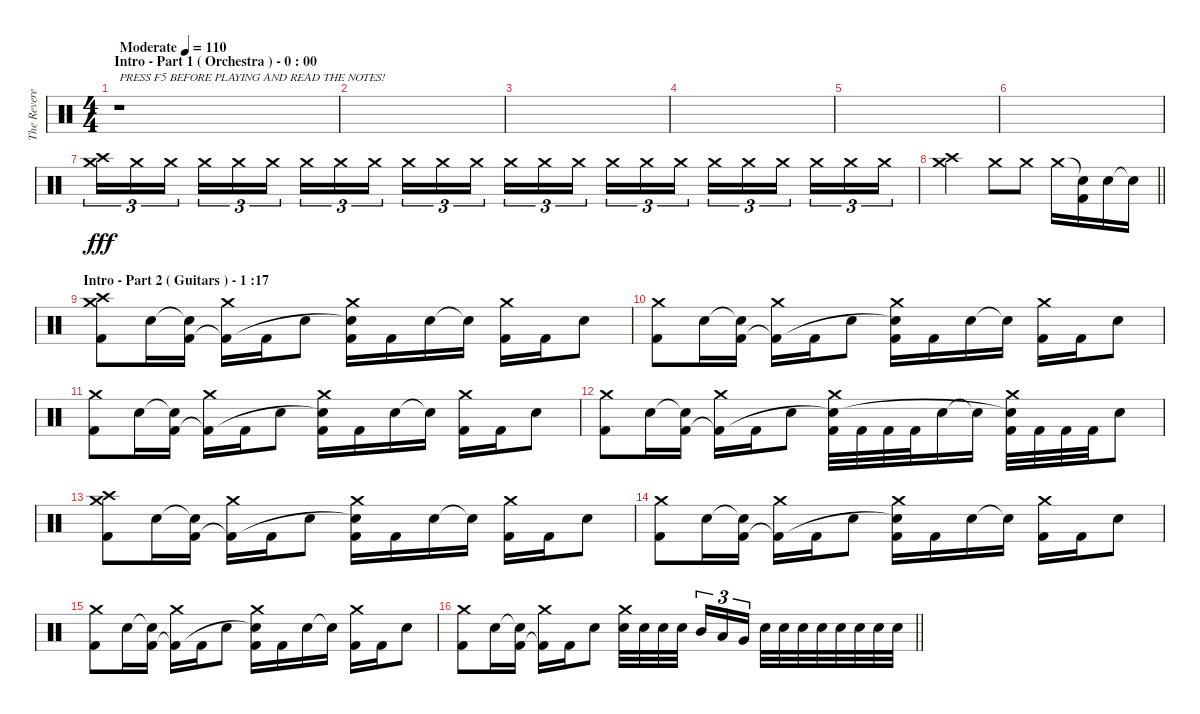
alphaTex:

\track ("The Reverend " "The Revere") {instrument percussion}
\staff {score}
\articulation defaults
\ts (4 4)
\section ("" "Intro - Part 1 ( Orchestra ) - 0 : 00")
\tempo (110 "Moderate")
\clef neutral
\ks c
r.1{txt "PRESS F5 BEFORE PLAYING AND READ THE NOTES!" dy fff} |
|
|
|
|
|
("Crash high (hit)" "Crash medium (hit)").16{tu (3 2) volume 16} "Crash medium (hit)".16{tu (3 2)} "Crash medium (hit)".16{tu (3 2) beam splitsecondary} "Crash medium (hit)".16{tu (3 2)} "Crash medium (hit)".16{tu (3 2)} "Crash medium (hit)".16{tu (3 2)} "Crash medium (hit)".16{tu (3 2)} "Crash medium (hit)".16{tu (3 2)} "Crash medium (hit)".16{tu (3 2) beam splitsecondary} "Crash medium (hit)".16{tu (3 2)} "Crash medium (hit)".16{tu (3 2)} "Crash medium (hit)".16{tu (3 2)} "Crash medium (hit)".16{tu (3 2)} "Crash medium (hit)".16{tu (3 2)} "Crash medium (hit)".16{tu (3 2) beam splitsecondary} "Crash medium (hit)".16{tu (3 2)} "Crash medium (hit)".16{tu (3 2)} "Crash medium (hit)".16{tu (3 2)} "Crash medium (hit)".16{tu (3 2)} "Crash medium (hit)".16{tu (3 2)} "Crash medium (hit)".16{tu (3 2) beam splitsecondary} "Crash medium (hit)".16{tu (3 2)} "Crash medium (hit)".16{tu (3 2)} "Crash medium (hit)".16{tu (3 2)} |
\barLineRight lightlight
("Crash high (hit)" "Crash medium (hit)").2 "Crash medium (hit)".8 "Crash medium (hit)".8 "Crash medium (hit)".16 ("Snare (hit)"{t} "Kick (hit) 2").16 "Electric Snare (hit)".16 "Snare (hit)"{t}.16 |
\section ("" "Intro - Part 2 ( Guitars ) - 1 :17")
("Crash medium (hit)" "Crash high (hit)" "Kick (hit) 2").8 "Snare (hit) 2".16 ("Snare (hit)"{t} "Kick (hit) 2").16 ("Crash medium (hit)" "Kick (hit) 2"{t}).16 "Kick (hit) 2".16 "Snare (hit) 2".8 ("Crash medium (hit)" "Snare (hit) 2"{t} "Kick (hit) 2").16 "Kick (hit) 2".16 "Snare (hit) 2".16 "Snare (hit) 2"{t}.16 ("Crash medium (hit)" "Kick (hit) 2").16 "Kick (hit) 2".16 "Snare (hit) 2".8 |
("Crash medium (hit)" "Kick (hit) 2").8 "Snare (hit) 2".16 ("Snare (hit)"{t} "Kick (hit) 2").16 ("Crash medium (hit)" "Kick (hit) 2"{t}).16 "Kick (hit) 2".16 "Snare (hit) 2".8 ("Crash medium (hit)" "Snare (hit) 2"{t} "Kick (hit) 2").16 "Kick (hit) 2".16 "Snare (hit) 2".16 "Snare (hit) 2"{t}.16 ("Crash medium (hit)" "Kick (hit) 2").16 "Kick (hit) 2".16 "Snare (hit) 2".8 |
("Crash medium (hit)" "Kick (hit) 2").8 "Snare (hit) 2".16 ("Snare (hit)"{t} "Kick (hit) 2").16 ("Crash medium (hit)" "Kick (hit) 2"{t}).16 "Kick (hit) 2".16 "Snare (hit) 2".8 ("Crash medium (hit)" "Snare (hit) 2"{t} "Kick (hit) 2").16 "Kick (hit) 2".16 "Snare (hit) 2".16 "Snare (hit) 2"{t}.16 ("Crash medium (hit)" "Kick (hit) 2").16 "Kick (hit) 2".16 "Snare (hit) 2".8 |
("Crash medium (hit)" "Kick (hit) 2").8 "Snare (hit) 2".16 ("Snare (hit)"{t} "Kick (hit) 2").16 ("Crash medium (hit)" "Kick (hit) 2"{t}).16 "Kick (hit) 2".16 "Snare (hit) 2".8 ("Crash medium (hit)" "Snare (hit) 2"{t} "Kick (hit) 2").32 "Kick (hit) 2".32 "Kick (hit) 2".32 "Kick (hit) 2".32 "Snare (hit) 2".16 "Snare (hit) 2"{t}.16 ("Crash medium (hit)" "Snare (hit) 2"{t} "Kick (hit) 2").32 "Kick (hit) 2".32 "Kick (hit) 2".32 "Kick (hit) 2".32 "Snare (hit) 2".8 |
("Crash medium (hit)" "Crash high (hit)" "Kick (hit) 2").8 "Snare (hit) 2".16 ("Snare (hit)"{t} "Kick (hit) 2").16 ("Crash medium (hit)" "Kick (hit) 2"{t}).16 "Kick (hit) 2".16 "Snare (hit) 2".8 ("Crash medium (hit)" "Snare (hit) 2"{t} "Kick (hit) 2").16 "Kick (hit) 2".16 "Snare (hit) 2".16 "Snare (hit) 2"{t}.16 ("Crash medium (hit)" "Kick (hit) 2").16 "Kick (hit) 2".16 "Snare (hit) 2".8 |
("Crash medium (hit)" "Kick (hit) 2").8 "Snare (hit) 2".16 ("Snare (hit)"{t} "Kick (hit) 2").16 ("Crash medium (hit)" "Kick (hit) 2"{t}).16 "Kick (hit) 2".16 "Snare (hit) 2".8 ("Crash medium (hit)" "Snare (hit) 2"{t} "Kick (hit) 2").16 "Kick (hit) 2".16 "Snare (hit) 2".16 "Snare (hit) 2"{t}.16 ("Crash medium (hit)" "Kick (hit) 2").16 "Kick (hit) 2".16 "Snare (hit) 2".8 |
("Crash medium (hit)" "Kick (hit) 2").8 "Snare (hit) 2".16 ("Snare (hit)"{t} "Kick (hit) 2").16 ("Crash medium (hit)" "Kick (hit) 2"{t}).16 "Kick (hit) 2".16 "Snare (hit) 2".8 ("Crash medium (hit)" "Snare (hit) 2"{t} "Kick (hit) 2").16 "Kick (hit) 2".16 "Snare (hit) 2".16 "Snare (hit) 2"{t}.16 ("Crash medium (hit)" "Kick (hit) 2").16 "Kick (hit) 2".16 "Snare (hit) 2".8 |
\barLineRight lightlight
("Crash medium (hit)" "Kick (hit) 2").8 "Snare (hit) 2".16 ("Snare (hit)"{t} "Kick (hit) 2").16 ("Crash medium (hit)" "Kick (hit) 2"{t}).16 "Kick (hit) 2".16 "Snare (hit) 2".8 ("Crash medium (hit)" "Electric Snare (hit)").32 "Electric Snare (hit)".32 "Electric Snare (hit)".32 "Electric Snare (hit)".32{beam splitsecondary} "Mid Tom (hit)".16{tu (3 2)} "Low Tom (hit)".16{tu (3 2)} "Very Low Tom (hit)".16{tu (3 2)} "Electric Snare (hit)".32 "Electric Snare (hit)".32 "Electric Snare (hit)".32 "Electric Snare (hit)".32 "Electric Snare (hit)".32 "Electric Snare (hit)".32 "Electric Snare (hit)".32 "Electric Snare (hit)".32
